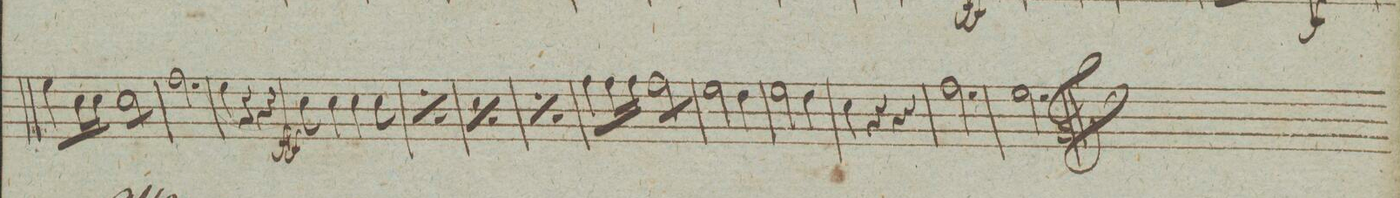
**kern	**dynam
*I"Flauto II	*
*clefG2	*
*k[]	*
*M3/4	*
8ee\L	.
16cc\L	.
16cc\JJ	.
*tremolo	*
8cc\L	.
8cc\	.
8cc\	.
8cc\J	.
*Xtremolo	*
=87	=87
2.ff\	.
=88	=88
4ee\	.
4r	.
4r	.
=89	=89
8cc\	ff
4cc\	.
4cc\	.
8cc\	.
=90	=90
*rep	*
8cc\	.
4cc\	.
4cc\	.
8cc\	.
*Xrep	*
=91	=91
*rep	*
8cc\	.
4cc\	.
4cc\	.
8cc\	.
*Xrep	*
=92	=92
*rep	*
8cc\	.
4cc\	.
4cc\	.
8cc\	.
*Xrep	*
=93	=93
8ff\L	.
16ff\L	.
16ff\JJ	.
*tremolo	*
8ff\L	.
8ff\	.
8ff\	.
8ff\J	.
*Xtremolo	*
=94	=94
2ee\	.
4dd\	.
=95	=95
2ee\	.
4dd\	.
=96	=96
4cc\	.
4r	.
4r	.
=97	=97
2.ff\	.
=98	=98
2.ee\	.
==	==
*-	*-
